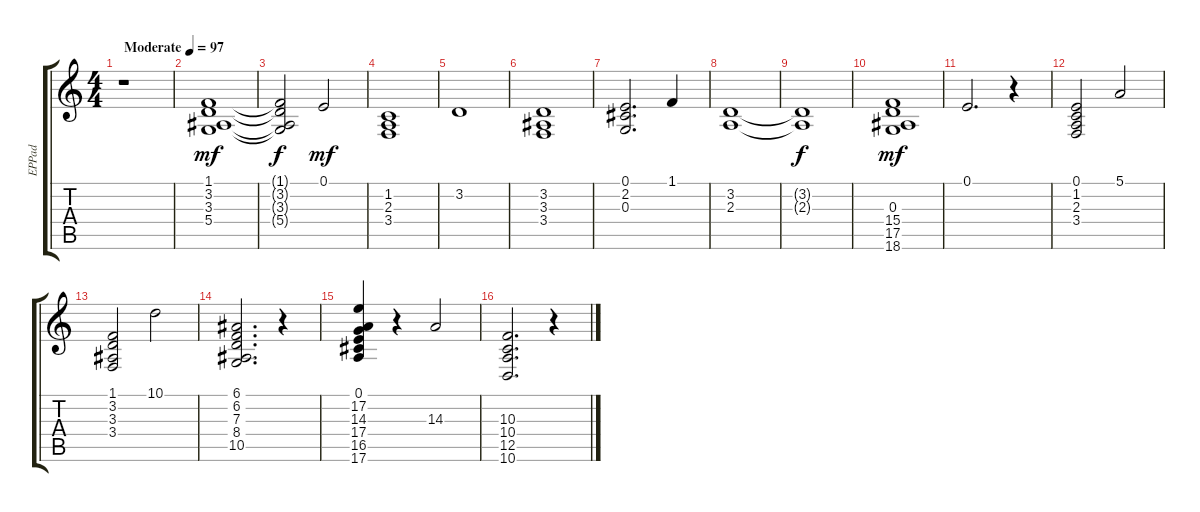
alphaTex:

\track ("EPPad" "EPPad") {instrument electricpiano1}
\staff {score tabs}
\tuning (E4 B3 G3 D3 A2 E2) {hide}
\ts (4 4)
\tempo (97 "Moderate")
\clef g2
\ks c
r.1{dy mf instrument electricpiano1} |
(1.1 3.2 3.3 5.4).1 |
(1.1{t} 3.2{t} 3.3{t} 5.4{t}).2{dy f} 0.1.2{dy mf} |
(1.2 2.3 3.4).1 |
3.2.1 |
(3.2 3.3 3.4).1 |
(0.1 2.2 0.3).2{d} 1.1.4 |
(3.2 2.3).1 |
(3.2{t} 2.3{t}).1{dy f} |
(0.3 15.4 17.5 18.6).1{dy mf} |
0.1.2{d} r.4 |
(0.1 1.2 2.3 3.4).2 5.1.2 |
(1.1 3.2 3.3 3.4).2 10.1.2 |
(6.1 6.2 7.3 8.4 10.5).2{d} r.4 |
(0.1 17.2 14.3 17.4 16.5 17.6).4 r.4 14.3.2 |
(10.3 10.4 12.5 10.6).2{d} r.4
